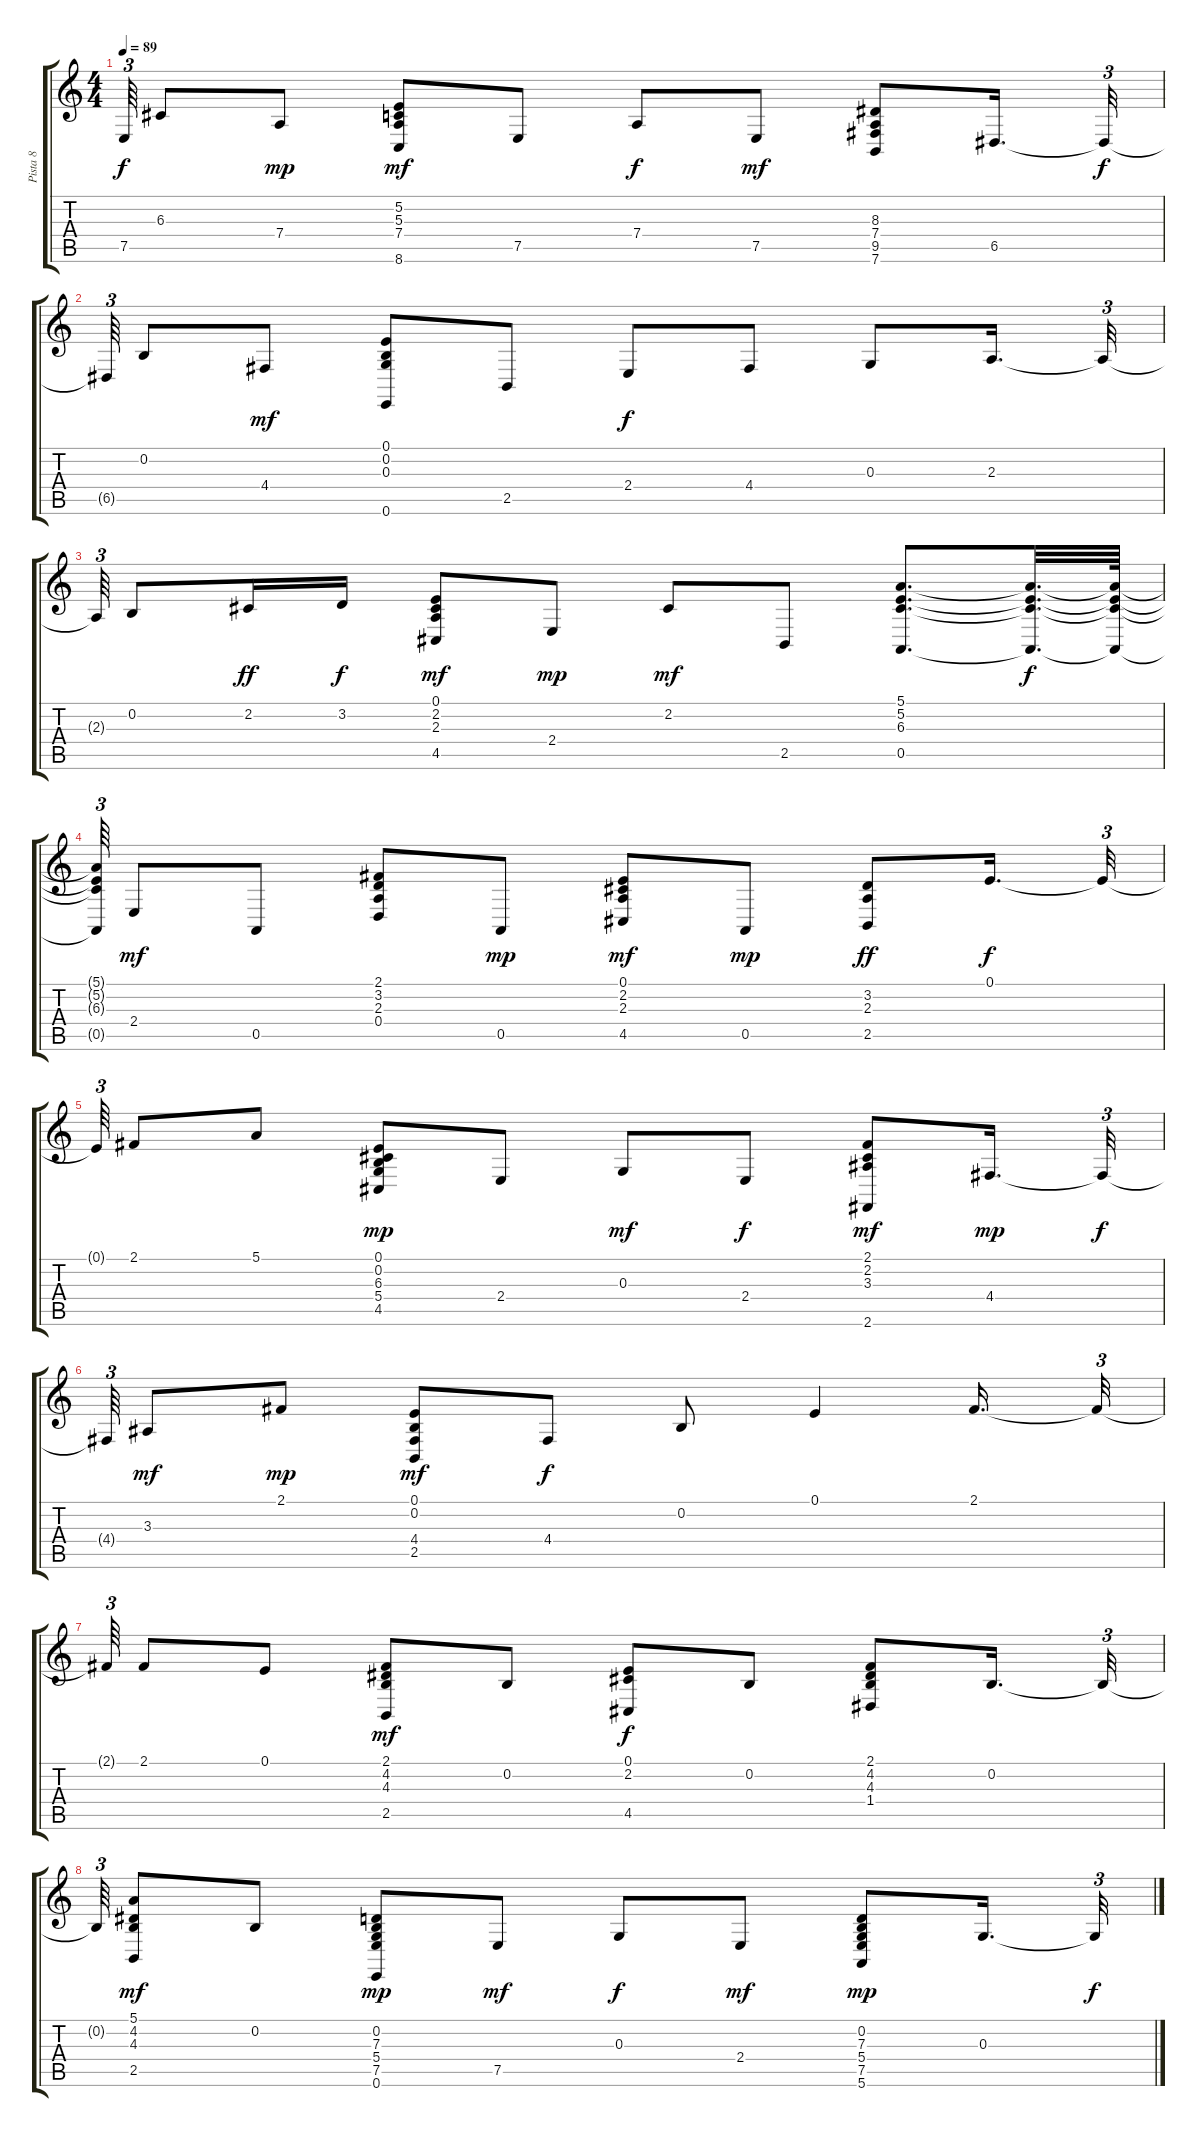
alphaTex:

\track ("Pista 8" "Pista 8") {instrument acousticgrandpiano}
\staff {score tabs}
\tuning (E4 B3 G3 D3 A2 E2) {hide}
\ts (4 4)
\tempo 89
\clef g2
\ks c
7.5{t}.64{tu (3 2) dy f} 6.3.8 7.4.8{dy mp} (5.2 5.3 7.4 8.6).8{dy mf} 7.5.8 7.4.8{dy f} 7.5.8{dy mf} (8.3 7.4 9.5 7.6).8 6.5.16{d} 6.5{t}.32{tu (3 2) dy f} |
6.5{t}.64{tu (3 2)} 0.2.8 4.4.8{dy mf} (0.1 0.2 0.3 0.6).8 2.5.8 2.4.8{dy f} 4.4.8 0.3.8 2.3.16{d} 2.3{t}.32{tu (3 2)} |
2.3{t}.64{tu (3 2)} 0.2.8 2.2.16{dy ff} 3.2.16{dy f} (0.1 2.2 2.3 4.5).8{dy mf} 2.4.8{dy mp} 2.2.8{dy mf} 2.5.8 (5.1 5.2 6.3 0.5).8{d} (5.1{t} 5.2{t} 6.3{t} 0.5{t}).32{d dy f} (5.1{t} 5.2{t} 6.3{t} 0.5{t}).64 |
(5.1{t} 5.2{t} 6.3{t} 0.5{t}).64{tu (3 2)} 2.4.8{dy mf} 0.5.8 (2.1 3.2 2.3 0.4).8 0.5.8{dy mp} (0.1 2.2 2.3 4.5).8{dy mf} 0.5.8{dy mp} (3.2 2.3 2.5).8{dy ff} 0.1.16{d dy f} 0.1{t}.32{tu (3 2)} |
0.1{t}.64{tu (3 2)} 2.1.8 5.1.8 (0.1 0.2 6.3 5.4 4.5).8{dy mp} 2.4.8 0.3.8{dy mf} 2.4.8{dy f} (2.1 2.2 3.3 2.6).8{dy mf} 4.4.16{d dy mp} 4.4{t}.32{tu (3 2) dy f} |
4.4{t}.64{tu (3 2)} 3.3.8{dy mf} 2.1.8{dy mp} (0.1 0.2 4.4 2.5).8{dy mf} 4.4.8{dy f} 0.2.8 0.1.4 2.1.16{d} 2.1{t}.32{tu (3 2)} |
2.1{t}.64{tu (3 2)} 2.1.8 0.1.8 (2.1 4.2 4.3 2.5).8{dy mf} 0.2.8 (0.1 2.2 4.5).8{dy f} 0.2.8 (2.1 4.2 4.3 1.4).8 0.2.16{d} 0.2{t}.32{tu (3 2)} |
0.2{t}.64{tu (3 2)} (5.1 4.2 4.3 2.5).8{dy mf} 0.2.8 (0.2 7.3 5.4 7.5 0.6).8{dy mp} 7.5.8{dy mf} 0.3.8{dy f} 2.4.8{dy mf} (0.2 7.3 5.4 7.5 5.6).8{dy mp} 0.3.16{d} 0.3{t}.32{tu (3 2) dy f}
